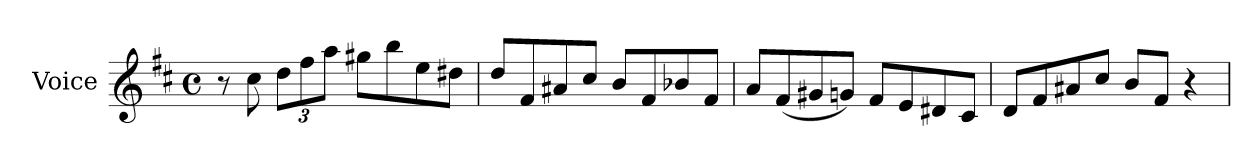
**kern
*part1
*staff1
*I"Voice
*I'Voice
*clefG2
*k[f#c#]
*M4/4
*met(c)
=1
8r
8cc#\
12dd\L
12ff#\
12aa\J
8gg#X\L
8bb\
8ee\
8dd#X\J
=2
8dd/L
8f#/
8a#X/
8cc#/J
8b/L
8f#/
8b-X/
8f#/J
=3
8a/L
(>8f#/
8g#X/
8gn/J)
8f#/L
8e/
8d#X/
8c#/J
=4
8d/L
8f#/
8a#X/
8cc#/J
8b/L
8f#/J
4r
=
*-
